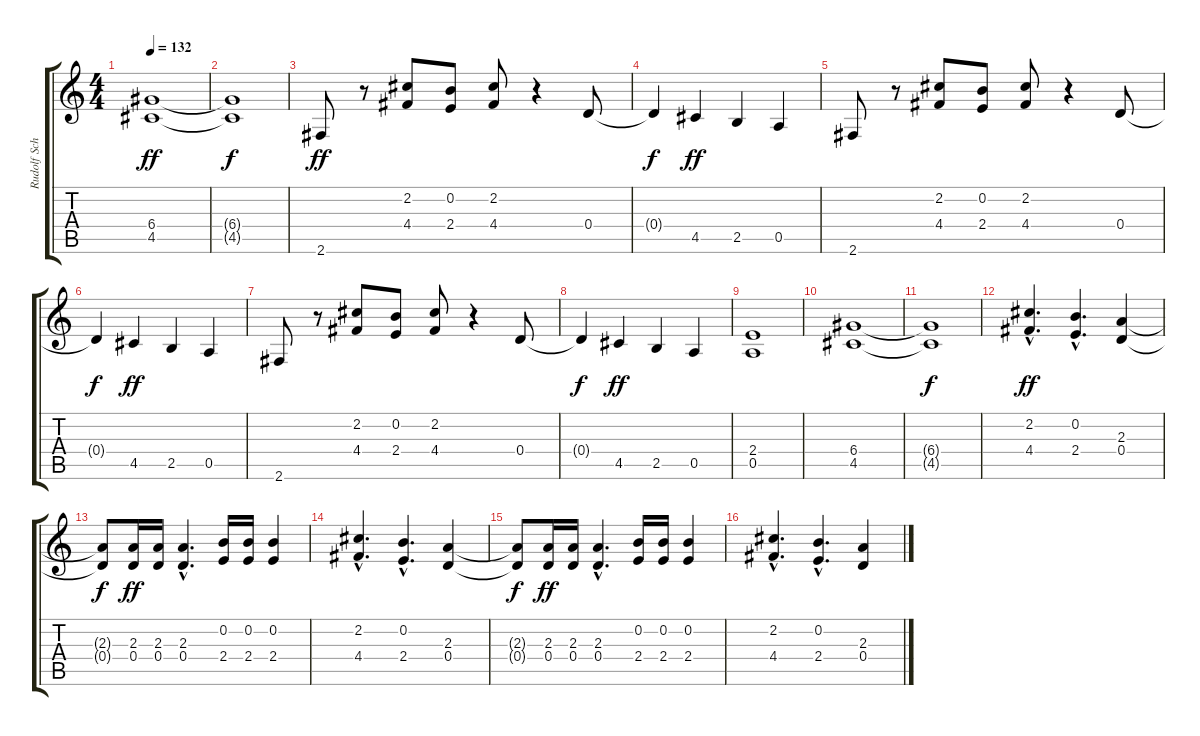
\track ("Rudolf Schenker" "Rudolf Sch") {instrument overdrivenguitar}
\staff {score tabs}
\tuning (E4 B3 G3 D3 A2 E2) {hide}
\ts (4 4)
\tempo 132
\clef g2
\ks c
(6.4 4.5).1{dy ff} |
(6.4{t} 4.5{t}).1{dy f} |
2.6.8{dy ff} r.8 (2.2 4.4).8 (0.2 2.4).8 (2.2 4.4).8 r.4 0.4.8 |
0.4{t}.4{dy f} 4.5.4{dy ff} 2.5.4 0.5.4 |
2.6.8 r.8 (2.2 4.4).8 (0.2 2.4).8 (2.2 4.4).8 r.4 0.4.8 |
0.4{t}.4{dy f} 4.5.4{dy ff} 2.5.4 0.5.4 |
2.6.8 r.8 (2.2 4.4).8 (0.2 2.4).8 (2.2 4.4).8 r.4 0.4.8 |
0.4{t}.4{dy f} 4.5.4{dy ff} 2.5.4 0.5.4 |
(2.4 0.5).1 |
(6.4 4.5).1 |
(6.4{t} 4.5{t}).1{dy f} |
(2.2{hac} 4.4{hac}).4{d dy ff} (0.2{hac} 2.4{hac}).4{d} (2.3 0.4).4 |
(2.3{t} 0.4{t}).8{dy f} (2.3 0.4).16{dy ff} (2.3 0.4).16 (2.3{hac} 0.4{hac}).4{d} (0.2 2.4).16 (0.2 2.4).16 (0.2 2.4).4 |
(2.2{hac} 4.4{hac}).4{d} (0.2{hac} 2.4{hac}).4{d} (2.3 0.4).4 |
(2.3{t} 0.4{t}).8{dy f} (2.3 0.4).16{dy ff} (2.3 0.4).16 (2.3{hac} 0.4{hac}).4{d} (0.2 2.4).16 (0.2 2.4).16 (0.2 2.4).4 |
(2.2{hac} 4.4{hac}).4{d} (0.2{hac} 2.4{hac}).4{d} (2.3 0.4).4
